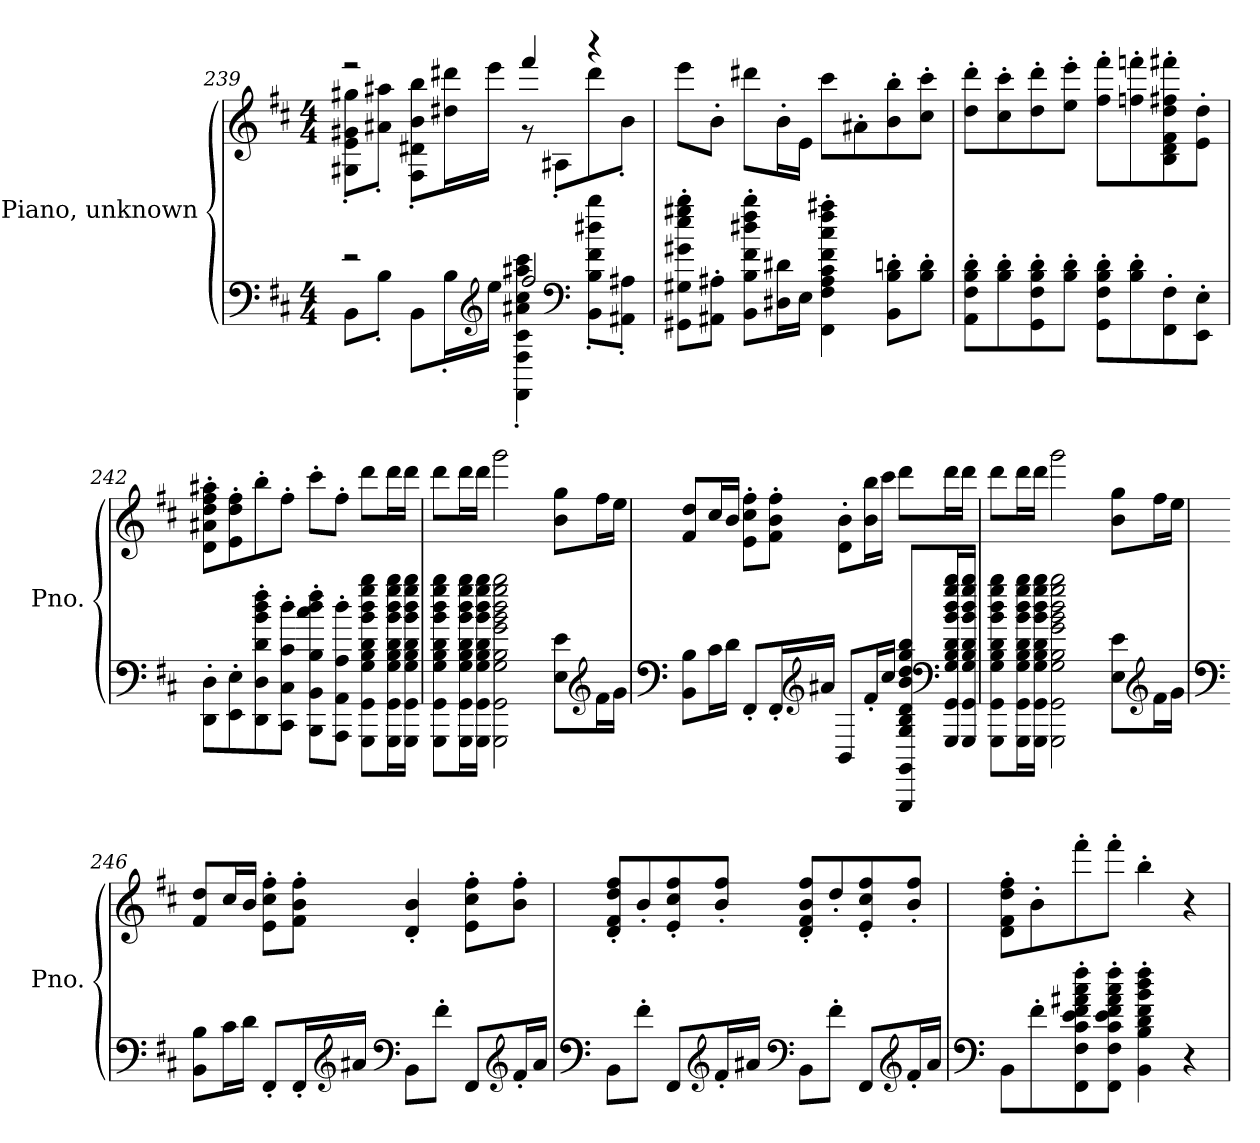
**kern	**kern
*part1	*part1
*staff2	*staff1
*I"Piano, unknown	*
*I'Pno.	*
*clefF4	*clefG2
*k[f#c#]	*k[f#c#]
*M4/4	*M4/4
=239	=239
*^	*^
2r	8BB\L	2r	8G#X\' 8e\' 8g#X\' 8gg#X\'L
.	8B'\J	.	8a#X\' 8aa#X\'J
.	8BB\L	.	8F#\' 8d#X\' 8b\' 8bb\'L
.	16B'\L	.	16dd#X\ 16ddd#X\L
*clefG2	*	*	*
.	16ee\JJ	.	16eee\JJ
2ff#/	4FF#\' 4F#\' 4c#\' 4a#X\' 4cc#\' 4aa#X\' 4ccc#\'	4fff#/	8r
.	.	.	8A#X'\L
*clefF4	*	*	*
.	8BB\' 8B\' 8f#\' 8dd#X\' 8bb\'L	4r	8ddd#\
.	8AA#X\' 8A#X\'J	.	8b'\J
*v	*v	*	*
*	*v	*v
!!LO:LB:g=z
=240	=240
8GG#X\' 8G#X\' 8g#X\' 8ee\' 8gg#X\' 8bb\'L	8eee\L
8AA#X\' 8A#X\'J	8b'\J
8BB\' 8B\' 8f#\' 8dd#X\' 8ff#\' 8bb\'L	8ddd#X\L
16D#X\ 16d#X\L	16b'\L
16E\JJ	16e\JJ
4FF#\' 4F#\' 4A#\' 4c#\' 4f#\' 4cc#\' 4ff#\' 4aa#X\'	8ccc#\L
.	8a#X'\
8BB\' 8B\' 8dn\'L	8b\' 8bb\'
8B\' 8d\'J	8cc#\' 8ccc#\'J
=241	=241
8AA\' 8F#\' 8B\' 8d\'L	8dd\' 8ddd\'L
8B\' 8d\'	8cc#\' 8ccc#\'
8GG\' 8F#\' 8B\' 8d\'	8dd\' 8ddd\'
8B\' 8d\'J	8ee\' 8eee\'J
8GG\' 8F#\' 8B\' 8d\'L	8ff#\' 8fff#\'L
8B\' 8d\'	8ffn\' 8fffn\'
8FF#\' 8F#\'	8B\' 8d\' 8f#\' 8dd\' 8ff#X\' 8fff#X\'
8EE\' 8E\'J	8e\' 8dd\'J
=242	=242
8DD\' 8D\'L	8d\' 8a#X\' 8dd\' 8ff#\' 8aa#X\'L
8EE\' 8E\'	8e\' 8dd\' 8ff#\'
8DD\' 8D\' 8d\' 8b\' 8dd\' 8ff#\'	8bb'\
8CC#\' 8C#\' 8c#\' 8dd\'J	8ff#'\J
8BBB\' 8BB\' 8B\' 8cc#\' 8dd\' 8ff#\'L	8ccc#'\L
8AAA\' 8AA\' 8A\' 8dd\'J	8ff#'\J
8GGG\ 8GG\ 8G\ 8B\ 8d\ 8b\ 8dd\ 8gg\ 8bb\L	8ddd\L
16GGG\ 16GG\ 16G\ 16B\ 16d\ 16b\ 16dd\ 16gg\ 16bb\L	16ddd\L
16GGG\ 16GG\ 16G\ 16B\ 16d\ 16b\ 16dd\ 16gg\ 16bb\JJ	16ddd\JJ
!!LO:LB:g=z
=243	=243
8GGG\ 8GG\ 8G\ 8B\ 8d\ 8b\ 8dd\ 8gg\ 8bb\L	8ddd\L
16GGG\ 16GG\ 16G\ 16B\ 16d\ 16b\ 16dd\ 16gg\ 16bb\L	16ddd\L
16GGG\ 16GG\ 16G\ 16B\ 16d\ 16b\ 16dd\ 16gg\ 16bb\JJ	16ddd\JJ
2GGG\ 2GG\ 2G\ 2B\ 2g\ 2b\ 2dd\ 2gg\ 2bb\	2ggg\
8E\ 8e\L	8b\ 8gg\L
*clefG2	*
16f#\L	16ff#\L
16g\JJ	16ee\JJ
=244	=244
*clefF4	*
8BB\ 8B\L	8f#/ 8dd/L
16c#\L	16cc#/L
16d\JJ	16b/JJ
8FF#'/L	8e\' 8cc#\' 8ff#\'L
16FF#'/L	8f#\' 8b\' 8ff#\'J
*clefG2	*
16a#X/JJ	.
8BB/L	8d\' 8b\'L
16f#'/L	16b\ 16bb\L
16cc#/JJ	16ccc#\JJ
8GGG/ 8GG/ 8G/ 8B/ 8d/ 8b/ 8dd/ 8gg/ 8bb/L	8ddd\L
*clefF4	*
16GGG/ 16GG/ 16G/ 16B/ 16d/ 16b/ 16dd/ 16gg/ 16bb/L	16ddd\L
16GGG/ 16GG/ 16G/ 16B/ 16d/ 16b/ 16dd/ 16gg/ 16bb/JJ	16ddd\JJ
=245	=245
8GGG\ 8GG\ 8G\ 8B\ 8d\ 8b\ 8dd\ 8gg\ 8bb\L	8ddd\L
16GGG\ 16GG\ 16G\ 16B\ 16d\ 16b\ 16dd\ 16gg\ 16bb\L	16ddd\L
16GGG\ 16GG\ 16G\ 16B\ 16d\ 16b\ 16dd\ 16gg\ 16bb\JJ	16ddd\JJ
2GGG\ 2GG\ 2G\ 2B\ 2g\ 2b\ 2dd\ 2gg\ 2bb\	2ggg\
8E\ 8e\L	8b\ 8gg\L
*clefG2	*
16f#\L	16ff#\L
16g\JJ	16ee\JJ
!!LO:PB:g=z
=246	=246
*clefF4	*
8BB\ 8B\L	8f#/ 8dd/L
16c#\L	16cc#/L
16d\JJ	16b/JJ
8FF#'/L	8e\' 8cc#\' 8ff#\'L
16FF#'/L	8f#\' 8b\' 8ff#\'J
*clefG2	*
16a#X/JJ	.
*clefF4	*
8BB\L	4d/' 4b/'
8f#'\J	.
8FF#/L	8e\' 8cc#\' 8ff#\'L
*clefG2	*
16f#'/L	8b\' 8ff#\'J
16a#/JJ	.
=247	=247
*clefF4	*
8BB\L	8d/' 8f#/' 8dd/' 8ff#/'L
8f#'\J	8b'/
8FF#/L	8e/' 8cc#/' 8ff#/'
*clefG2	*
16f#'/L	8b/' 8ff#/'J
16a#X/JJ	.
*clefF4	*
8BB\L	8d/' 8f#/' 8b/' 8ff#/'L
8f#'\J	8dd'/
8FF#/L	8e/' 8cc#/' 8ff#/'
*clefG2	*
16f#'/L	8b/' 8ff#/'J
16a#/JJ	.
!!LO:LB:g=z
=248	=248
*clefF4	*
8BB\L	8d\' 8f#\' 8dd\' 8ff#\'L
8f#'\	8b'\
8FF#\' 8F#\' 8c#\' 8e\' 8f#\' 8a#X\' 8cc#\' 8ff#\'	8fff#'\
8FF#\' 8F#\' 8c#\' 8e\' 8f#\' 8a#\' 8cc#\' 8ff#\'J	8fff#'\J
4BB\' 4B\' 4d\' 4f#\' 4b\' 4dd\' 4ff#\'	4bb'\
4r	4r
=	=
*-	*-
